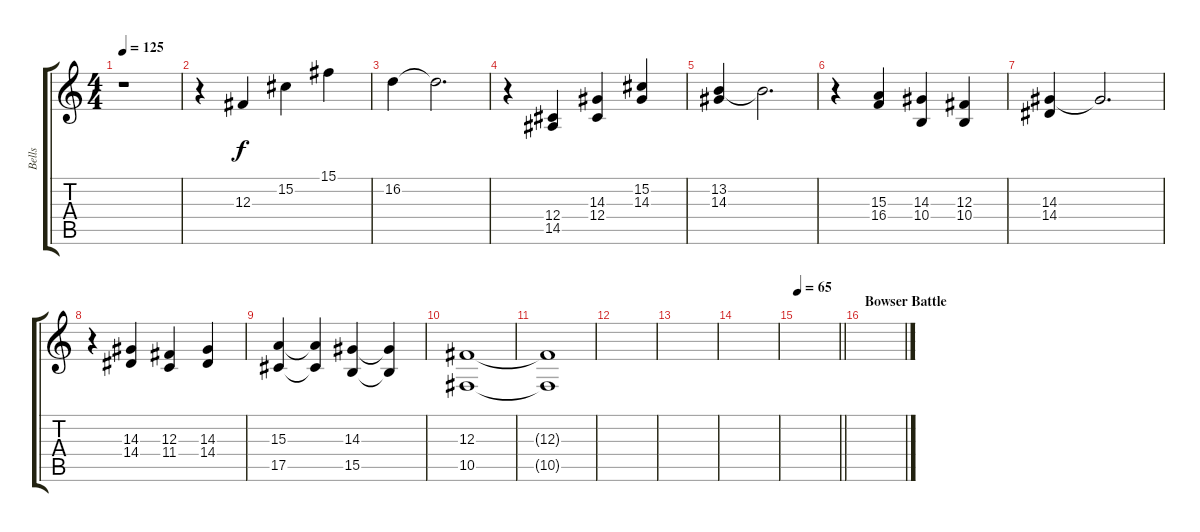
\track ("Bells" "Bells") {instrument fx3crystal}
\staff {score tabs}
\tuning (Eb4 Bb3 Gb3 Db3 Ab2 Db2) {hide}
\ts (4 4)
\tempo 125
\clef g2
\ks c
r.1{dy f} |
r.4 12.3.4 15.2.4 15.1.4 |
16.2.4 16.2{t}.2{d} |
r.4 (12.4 14.5).4 (14.3 12.4).4 (15.2 14.3).4 |
(13.2 14.3).4 13.2{t}.2{d} |
r.4 (15.3 16.4).4 (14.3 10.4).4 (12.3 10.4).4 |
(14.3 14.4).4 14.3{t}.2{d} |
r.4 (14.3 14.4).4 (12.3 11.4).4 (14.3 14.4).4 |
(15.3 17.5).4 (15.3{t} 17.5{t}).4 (14.3 15.5).4 (14.3{t} 15.5{t}).4 |
(12.3 10.5).1 |
(12.3{t} 10.5{t}).1 |
|
|
|
\tempo 65
\barLineRight lightlight
|
\section ("" "Bowser Battle")
